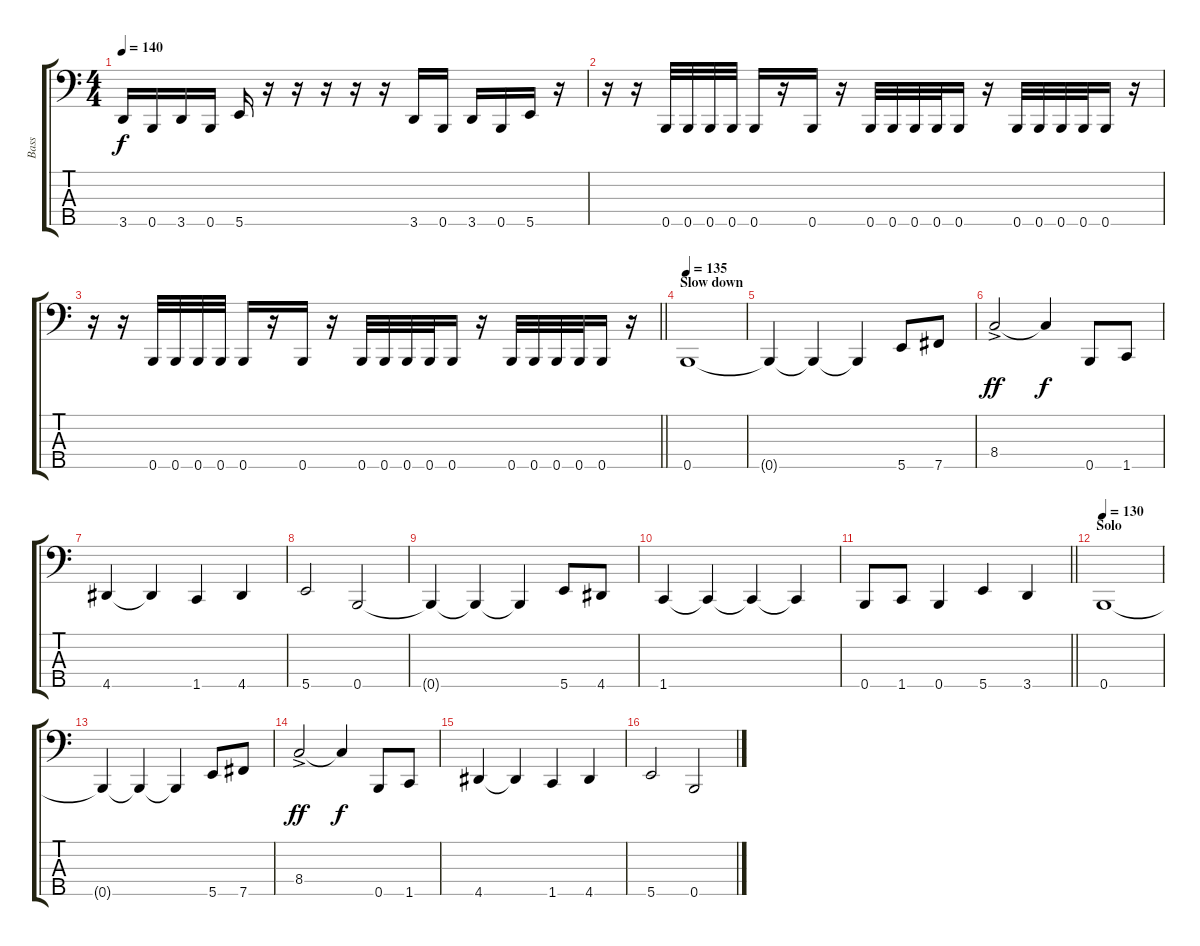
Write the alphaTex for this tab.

\track ("Bass" "Bass") {instrument electricbasspick}
\staff {score tabs}
\tuning (G2 D2 A1 E1 B0) {hide}
\ts (4 4)
\tempo 140
\clef f4
\ks c
3.5.16{dy f} 0.5.16 3.5.16 0.5.16 5.5.16 r.16 r.16 r.16 r.16 r.16 3.5.16 0.5.16 3.5.16 0.5.16 5.5.16 r.16 |
r.16 r.16 0.5.32 0.5.32 0.5.32 0.5.32 0.5.16 r.16 0.5.16 r.16 0.5.32 0.5.32 0.5.32 0.5.32 0.5.16 r.16 0.5.32 0.5.32 0.5.32 0.5.32 0.5.16 r.16 |
\barLineRight lightlight
r.16 r.16 0.5.32 0.5.32 0.5.32 0.5.32 0.5.16 r.16 0.5.16 r.16 0.5.32 0.5.32 0.5.32 0.5.32 0.5.16 r.16 0.5.32 0.5.32 0.5.32 0.5.32 0.5.16 r.16 |
\section ("" "Slow down")
\tempo 135
0.5.1 |
0.5{t}.4 0.5{t}.4 0.5{t}.4 5.5.8 7.5.8 |
8.4{ac}.2{dy ff} 8.4{t}.4{dy f} 0.5.8 1.5.8 |
4.5.4 4.5{t}.4 1.5.4 4.5.4 |
5.5.2 0.5.2 |
0.5{t}.4 0.5{t}.4 0.5{t}.4 5.5.8 4.5.8 |
1.5.4 1.5{t}.4 1.5{t}.4 1.5{t}.4 |
\barLineRight lightlight
0.5.8 1.5.8 0.5.4 5.5.4 3.5.4 |
\section ("" "Solo")
\tempo 130
0.5.1 |
0.5{t}.4 0.5{t}.4 0.5{t}.4 5.5.8 7.5.8 |
8.4{ac}.2{dy ff} 8.4{t}.4{dy f} 0.5.8 1.5.8 |
4.5.4 4.5{t}.4 1.5.4 4.5.4 |
5.5.2 0.5.2
